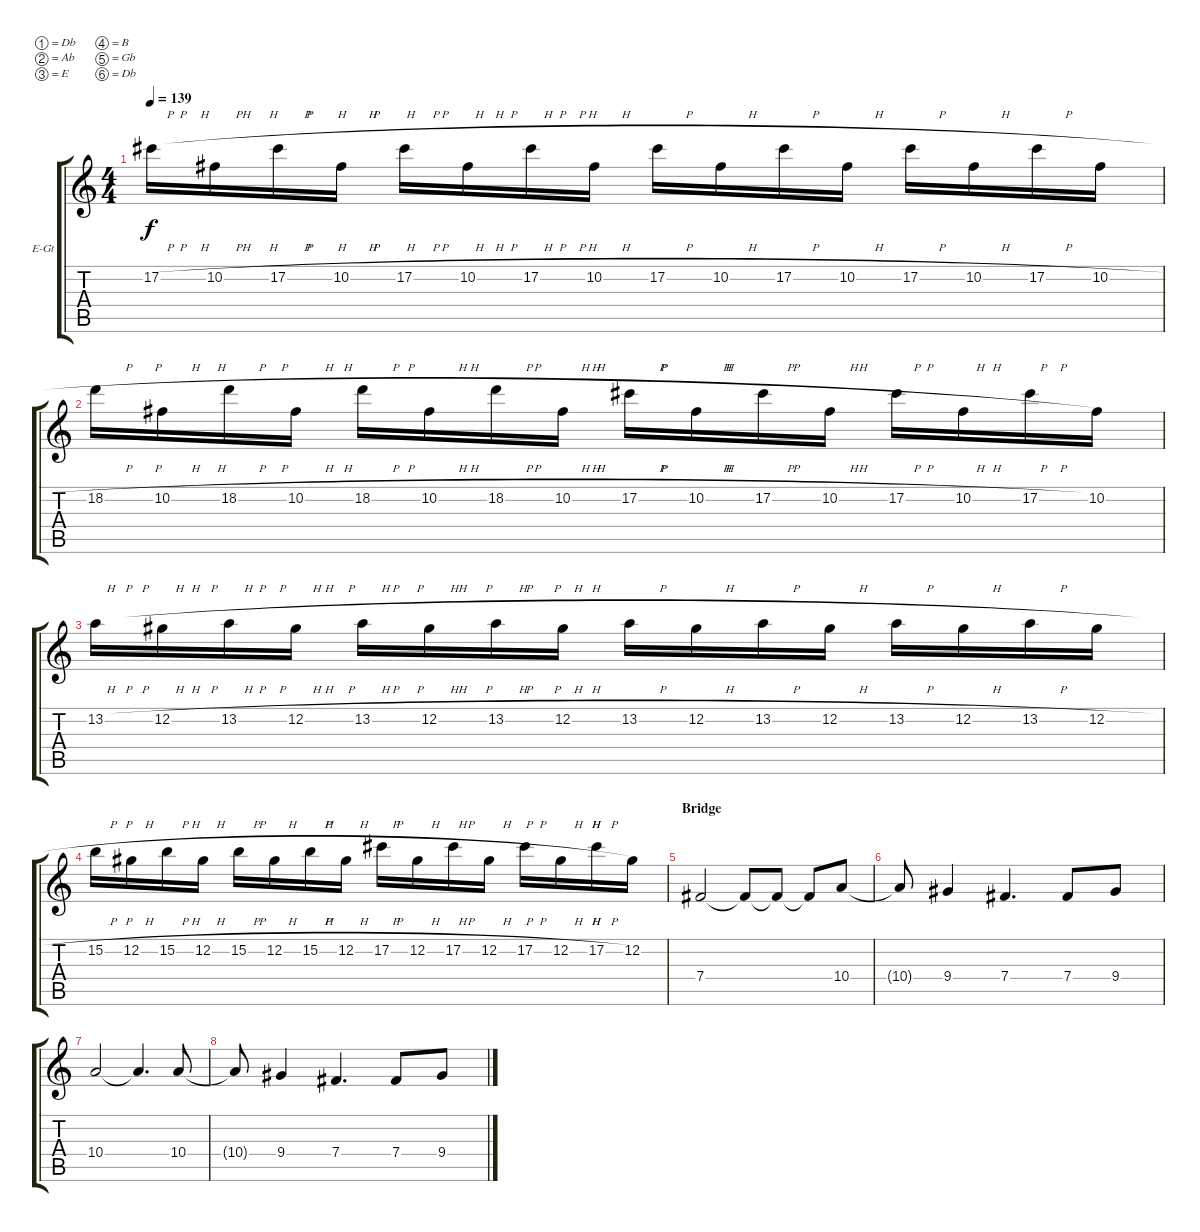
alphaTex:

\bracketExtendMode groupsimilarinstruments
\firstSystemTrackNameOrientation horizontal
\otherSystemsTrackNameOrientation horizontal
\track ("Electric Guitar 1" "E-Gt") {instrument distortionguitar}
\staff {score tabs}
\tuning (Db4 Ab3 E3 B2 Gb2 Db2)
\ts (4 4)
\tempo 139
\clef g2
\ks c
17.2{h}.16{dy f} 10.2{h}.16 17.2{h}.16 10.2{h}.16 17.2{h}.16 10.2{h}.16 17.2{h}.16 10.2{h}.16 17.2{h}.16 10.2{h}.16 17.2{h}.16 10.2{h}.16 17.2{h}.16 10.2{h}.16 17.2{h}.16 10.2{h}.16 |
18.2{h}.16 10.2{h}.16 18.2{h}.16 10.2{h}.16 18.2{h}.16 10.2{h}.16 18.2{h}.16 10.2{h}.16 17.2{h}.16 10.2{h}.16 17.2{h}.16 10.2{h}.16 17.2{h}.16 10.2{h}.16 17.2{h}.16 10.2.16 |
13.2{h}.16 12.2{h}.16 13.2{h}.16 12.2{h}.16 13.2{h}.16 12.2{h}.16 13.2{h}.16 12.2{h}.16 13.2{h}.16 12.2{h}.16 13.2{h}.16 12.2{h}.16 13.2{h}.16 12.2{h}.16 13.2{h}.16 12.2{h}.16 |
15.2{h}.16 12.2{h}.16 15.2{h}.16 12.2{h}.16 15.2{h}.16 12.2{h}.16 15.2{h}.16 12.2{h}.16 17.2{h}.16 12.2{h}.16 17.2{h}.16 12.2{h}.16 17.2{h}.16 12.2{h}.16 17.2{h}.16 12.2.16 |
\section ("" "Bridge")
7.4.2 7.4{t}.8 7.4{t}.8 7.4{t}.8 10.4.8 |
10.4{t}.8 9.4.4 7.4.4{d} 7.4.8 9.4.8 |
10.4.2 10.4{t}.4{d} 10.4.8 |
10.4{t}.8 9.4.4 7.4.4{d} 7.4.8 9.4.8
